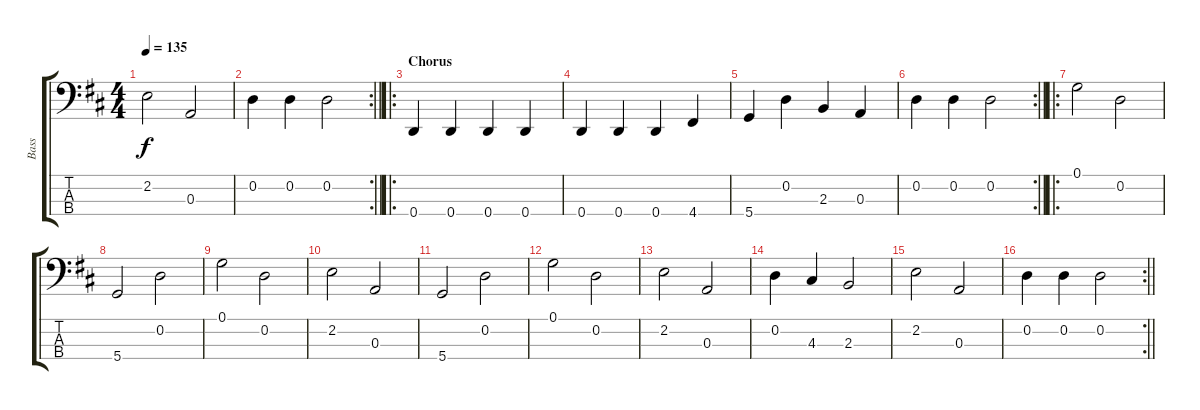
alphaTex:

\track ("Bass" "Bass") {instrument electricbassfinger}
\staff {score tabs}
\tuning (G2 D2 A1 D1) {hide}
\ts (4 4)
\tempo 135
\clef f4
\ks d
2.2.2{dy f} 0.3.2 |
\rc 2
\barLineRight lightlight
0.2.4 0.2.4 0.2.2 |
\ro
\section ("" "Chorus")
0.4.4 0.4.4 0.4.4 0.4.4 |
0.4.4 0.4.4 0.4.4 4.4.4 |
5.4.4 0.2.4 2.3.4 0.3.4 |
\rc 2
\barLineRight lightlight
0.2.4 0.2.4 0.2.2 |
\ro
0.1.2 0.2.2 |
5.4.2 0.2.2 |
0.1.2 0.2.2 |
2.2.2 0.3.2 |
5.4.2 0.2.2 |
0.1.2 0.2.2 |
2.2.2 0.3.2 |
0.2.4 4.3.4 2.3.2 |
2.2.2 0.3.2 |
\rc 2
\barLineRight lightlight
0.2.4 0.2.4 0.2.2
